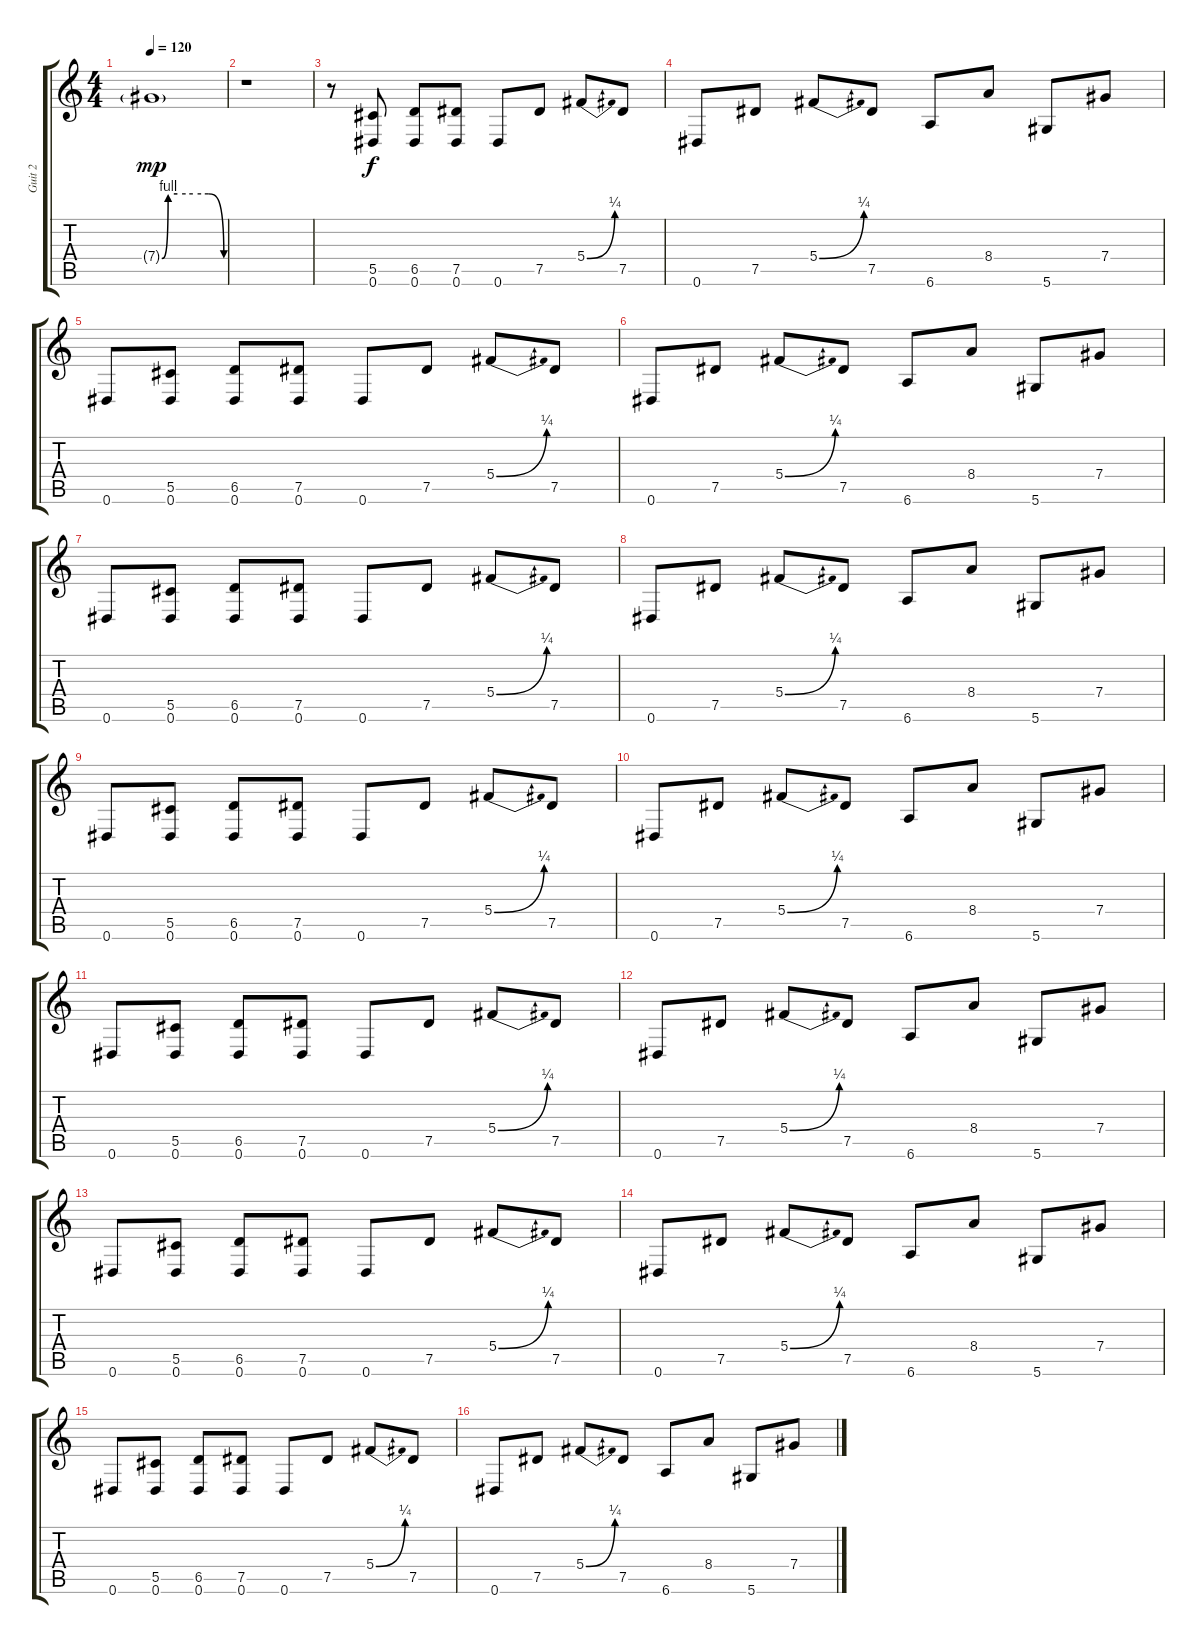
\track ("Guit 2" "Guit 2") {instrument distortionguitar}
\staff {score tabs}
\tuning (Eb4 Bb3 Gb3 Db3 Ab2 Eb2) {hide}
\ts (4 4)
\tempo 120
\clef g2
\ks c
7.4{be (custom 0 0 6 4 15 4 30 4 45 4 60 0) g}.1{dy mp} |
r.1 |
r.8 (5.5 0.6).8{dy f} (6.5 0.6).8 (7.5 0.6).8 0.6.8 7.5.8 5.4{be (bend 0 0 60 1)}.8 7.5.8 |
0.6.8 7.5.8 5.4{be (bend 0 0 60 1)}.8 7.5.8 6.6.8 8.4.8 5.6.8 7.4.8 |
0.6.8 (5.5 0.6).8 (6.5 0.6).8 (7.5 0.6).8 0.6.8 7.5.8 5.4{be (bend 0 0 60 1)}.8 7.5.8 |
0.6.8 7.5.8 5.4{be (bend 0 0 60 1)}.8 7.5.8 6.6.8 8.4.8 5.6.8 7.4.8 |
0.6.8 (5.5 0.6).8 (6.5 0.6).8 (7.5 0.6).8 0.6.8 7.5.8 5.4{be (bend 0 0 60 1)}.8 7.5.8 |
0.6.8 7.5.8 5.4{be (bend 0 0 60 1)}.8 7.5.8 6.6.8 8.4.8 5.6.8 7.4.8 |
0.6.8 (5.5 0.6).8 (6.5 0.6).8 (7.5 0.6).8 0.6.8 7.5.8 5.4{be (bend 0 0 60 1)}.8 7.5.8 |
0.6.8 7.5.8 5.4{be (bend 0 0 60 1)}.8 7.5.8 6.6.8 8.4.8 5.6.8 7.4.8 |
0.6.8 (5.5 0.6).8 (6.5 0.6).8 (7.5 0.6).8 0.6.8 7.5.8 5.4{be (bend 0 0 60 1)}.8 7.5.8 |
0.6.8 7.5.8 5.4{be (bend 0 0 60 1)}.8 7.5.8 6.6.8 8.4.8 5.6.8 7.4.8 |
0.6.8 (5.5 0.6).8 (6.5 0.6).8 (7.5 0.6).8 0.6.8 7.5.8 5.4{be (bend 0 0 60 1)}.8 7.5.8 |
0.6.8 7.5.8 5.4{be (bend 0 0 60 1)}.8 7.5.8 6.6.8 8.4.8 5.6.8 7.4.8 |
0.6.8 (5.5 0.6).8 (6.5 0.6).8 (7.5 0.6).8 0.6.8 7.5.8 5.4{be (bend 0 0 60 1)}.8 7.5.8 |
0.6.8 7.5.8 5.4{be (bend 0 0 60 1)}.8 7.5.8 6.6.8 8.4.8 5.6.8 7.4.8
